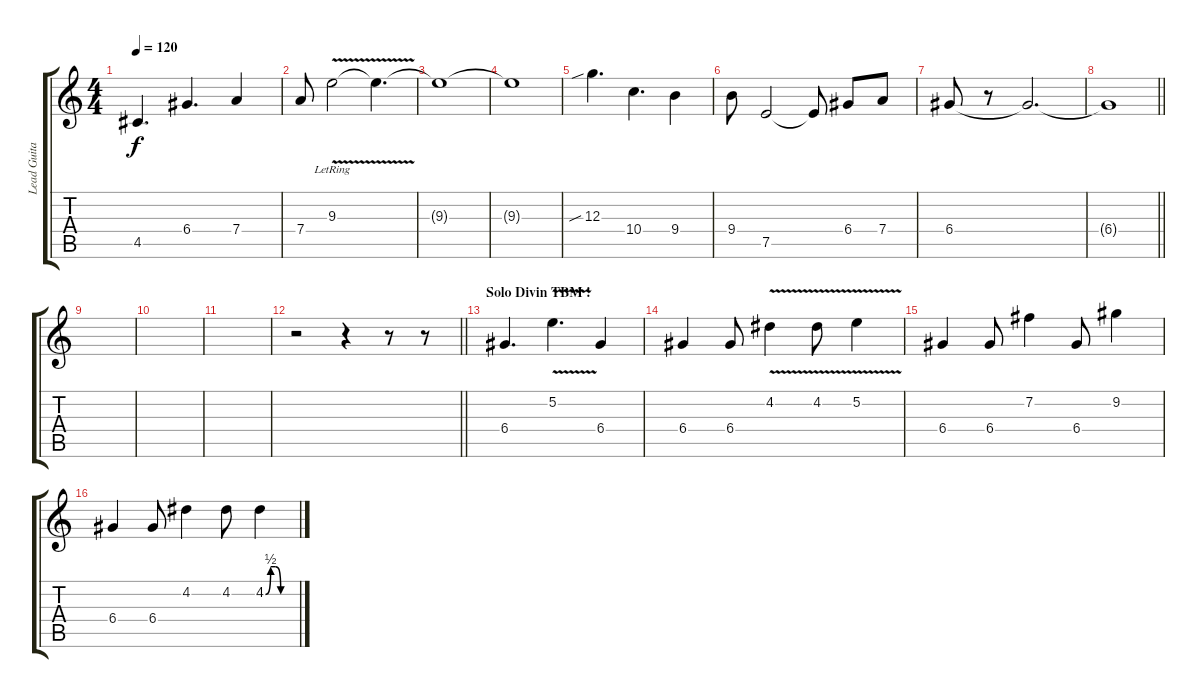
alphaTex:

\track ("Lead Guitar - Solo/Lo" "Lead Guita") {instrument overdrivenguitar}
\staff {score tabs}
\tuning (E4 B3 G3 D3 A2 E2) {hide}
\ts (4 4)
\tempo 120
\clef g2
\ks c
4.5.4{d dy f} 6.4.4{d} 7.4.4 |
7.4.8 9.3{v lr}.2 9.3{t}.4{d} |
9.3{t}.1 |
9.3{t}.1 |
12.3{sib}.4{d} 10.4.4{d} 9.4.4 |
9.4.8 7.5.2 7.5{t}.8 6.4.8 7.4.8 |
6.4.8 r.8 6.4{t}.2{d} |
\barLineRight lightlight
6.4{t}.1 |
|
|
|
\barLineRight lightlight
r.2 r.4 r.8 r.8 |
\section ("" "Solo Divin TBM !")
6.4.4{d} 5.2{v}.4{d} 6.4.4 |
6.4.4 6.4.8 4.2{v}.4 4.2{v}.8 5.2{v}.4 |
6.4.4 6.4.8 7.2.4 6.4.8 9.2.4 |
6.4.4 6.4.8 4.2.4 4.2.8 4.2{be (custom 0 0 10 2 20 2 30 0 60 0)}.4
